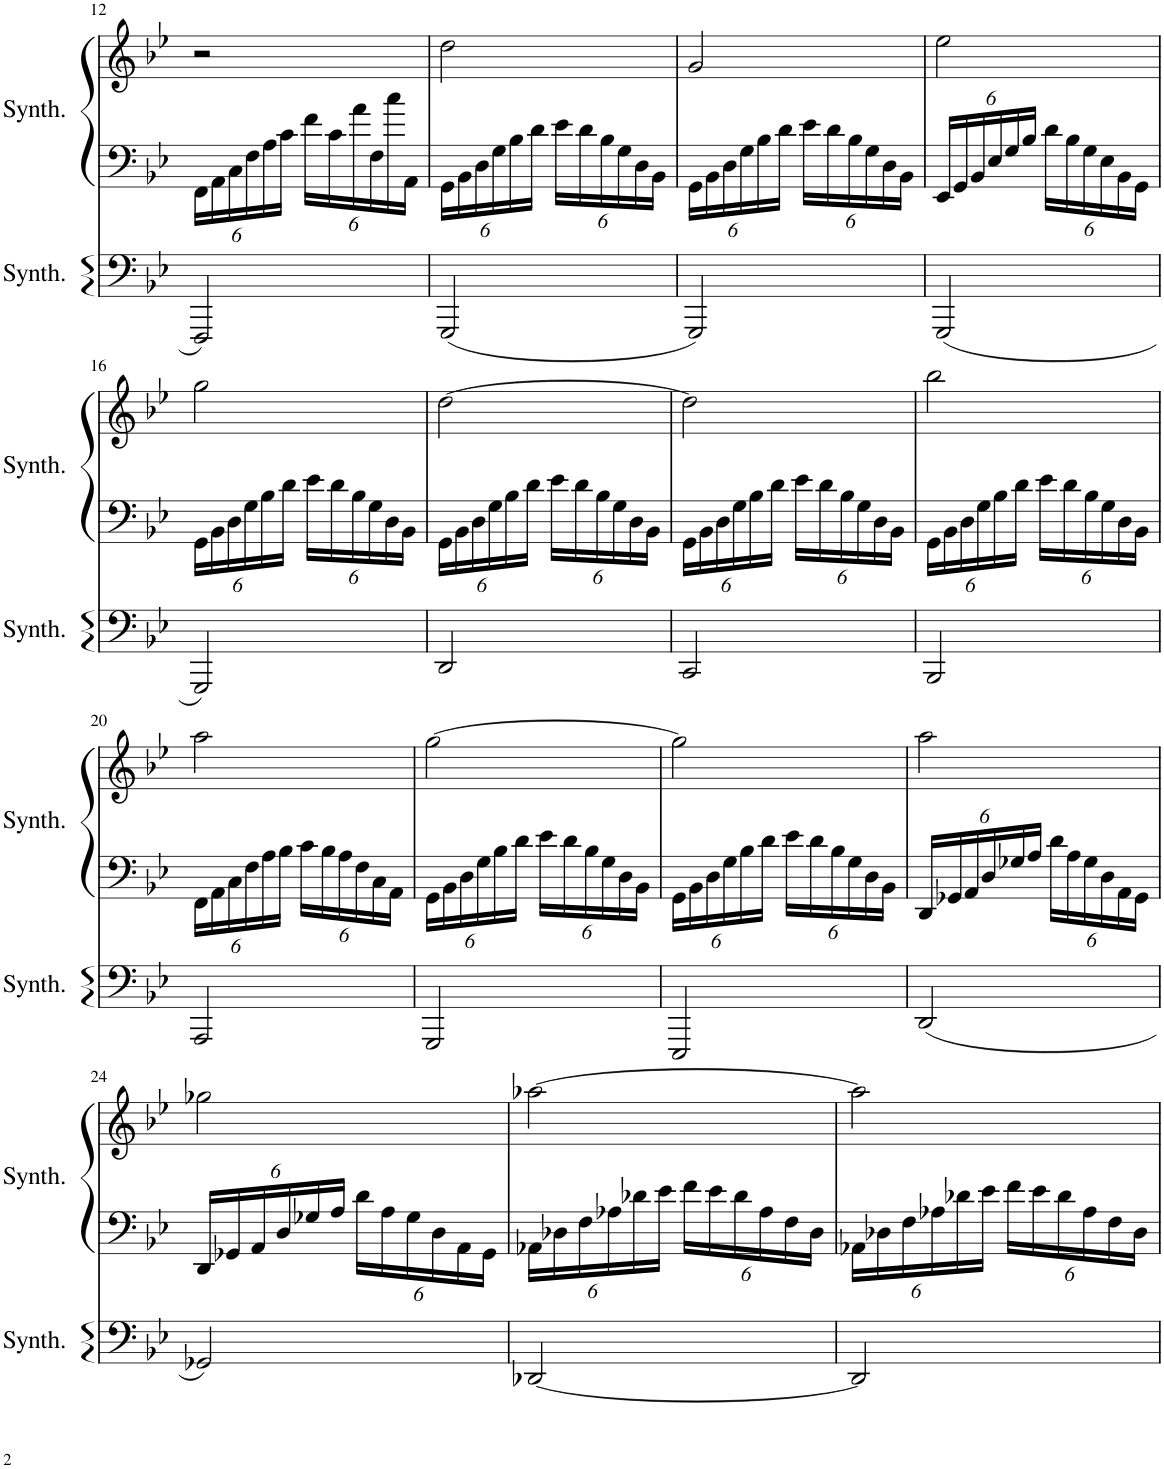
**kern	**kern	**kern
*part2	*part1	*part1
*staff3	*staff2	*staff1
*I"Saw Synthesizer	*I"Saw Synthesizer	*
*I'Synth.	*I'Synth.	*
!!LO:PB:g=z
*clefF4	*clefF4	*clefG2
*k[b-e-]	*k[b-e-]	*k[b-e-]
*M2/4	*M2/4	*M2/4
*	*Xbrackettup	*
=12	=12	=12
2FFF/	24FF\LL	2r
.	24AA\	.
.	24C\	.
.	24F\	.
.	24A\	.
.	24c\JJ	.
.	24f\LL	.
.	24c\	.
.	24a\	.
.	24F\	.
.	24cc\	.
.	24AA\JJ	.
=13	=13	=13
(2GGG/	24GG\LL	2dd\
.	24BB-\	.
.	24D\	.
.	24G\	.
.	24B-\	.
.	24d\JJ	.
.	24e-\LL	.
.	24d\	.
.	24B-\	.
.	24G\	.
.	24D\	.
.	24BB-\JJ	.
=14	=14	=14
2GGG/)	24GG\LL	2g/
.	24BB-\	.
.	24D\	.
.	24G\	.
.	24B-\	.
.	24d\JJ	.
.	24e-\LL	.
.	24d\	.
.	24B-\	.
.	24G\	.
.	24D\	.
.	24BB-\JJ	.
=15	=15	=15
(2GGG/	24EE-/LL	2ee-\
.	24GG/	.
.	24BB-/	.
.	24E-/	.
.	24G/	.
.	24B-/JJ	.
.	24d\LL	.
.	24B-\	.
.	24G\	.
.	24E-\	.
.	24BB-\	.
.	24GG\JJ	.
!!LO:LB:g=z
=16	=16	=16
2GGG/)	24GG\LL	2gg\
.	24BB-\	.
.	24D\	.
.	24G\	.
.	24B-\	.
.	24d\JJ	.
.	24e-\LL	.
.	24d\	.
.	24B-\	.
.	24G\	.
.	24D\	.
.	24BB-\JJ	.
=17	=17	=17
2DD/	24GG\LL	[2dd\
.	24BB-\	.
.	24D\	.
.	24G\	.
.	24B-\	.
.	24d\JJ	.
.	24e-\LL	.
.	24d\	.
.	24B-\	.
.	24G\	.
.	24D\	.
.	24BB-\JJ	.
=18	=18	=18
2CC/	24GG\LL	2dd\]
.	24BB-\	.
.	24D\	.
.	24G\	.
.	24B-\	.
.	24d\JJ	.
.	24e-\LL	.
.	24d\	.
.	24B-\	.
.	24G\	.
.	24D\	.
.	24BB-\JJ	.
=19	=19	=19
2BBB-/	24GG\LL	2bb-\
.	24BB-\	.
.	24D\	.
.	24G\	.
.	24B-\	.
.	24d\JJ	.
.	24e-\LL	.
.	24d\	.
.	24B-\	.
.	24G\	.
.	24D\	.
.	24BB-\JJ	.
!!LO:LB:g=z
=20	=20	=20
2AAA/	24FF\LL	2aa\
.	24AA\	.
.	24C\	.
.	24F\	.
.	24A\	.
.	24B-\JJ	.
.	24c\LL	.
.	24B-\	.
.	24A\	.
.	24F\	.
.	24C\	.
.	24AA\JJ	.
=21	=21	=21
2GGG/	24GG\LL	[2gg\
.	24BB-\	.
.	24D\	.
.	24G\	.
.	24B-\	.
.	24d\JJ	.
.	24e-\LL	.
.	24d\	.
.	24B-\	.
.	24G\	.
.	24D\	.
.	24BB-\JJ	.
=22	=22	=22
2EEE-/	24GG\LL	2gg\]
.	24BB-\	.
.	24D\	.
.	24G\	.
.	24B-\	.
.	24d\JJ	.
.	24e-\LL	.
.	24d\	.
.	24B-\	.
.	24G\	.
.	24D\	.
.	24BB-\JJ	.
=23	=23	=23
(2DD/	24DD/LL	2aa\
.	24GG-X/	.
.	24AA/	.
.	24D/	.
.	24G-X/	.
.	24A/JJ	.
.	24d\LL	.
.	24A\	.
.	24G-\	.
.	24D\	.
.	24AA\	.
.	24GG-\JJ	.
!!LO:LB:g=z
=24	=24	=24
2GG-X/)	24DD/LL	2gg-X\
.	24GG-X/	.
.	24AA/	.
.	24D/	.
.	24G-X/	.
.	24A/JJ	.
.	24d\LL	.
.	24A\	.
.	24G-\	.
.	24D\	.
.	24AA\	.
.	24GG-\JJ	.
=25	=25	=25
[2DD-X/	24AA-X\LL	[2aa-X\
.	24D-X\	.
.	24F\	.
.	24A-X\	.
.	24d-X\	.
.	24e-\JJ	.
.	24f\LL	.
.	24e-\	.
.	24d-\	.
.	24A-\	.
.	24F\	.
.	24D-\JJ	.
=26	=26	=26
2DD-/]	24AA-X\LL	2aa-\]
.	24D-X\	.
.	24F\	.
.	24A-X\	.
.	24d-X\	.
.	24e-\JJ	.
.	24f\LL	.
.	24e-\	.
.	24d-\	.
.	24A-\	.
.	24F\	.
.	24D-\JJ	.
=	=	=
*-	*-	*-
